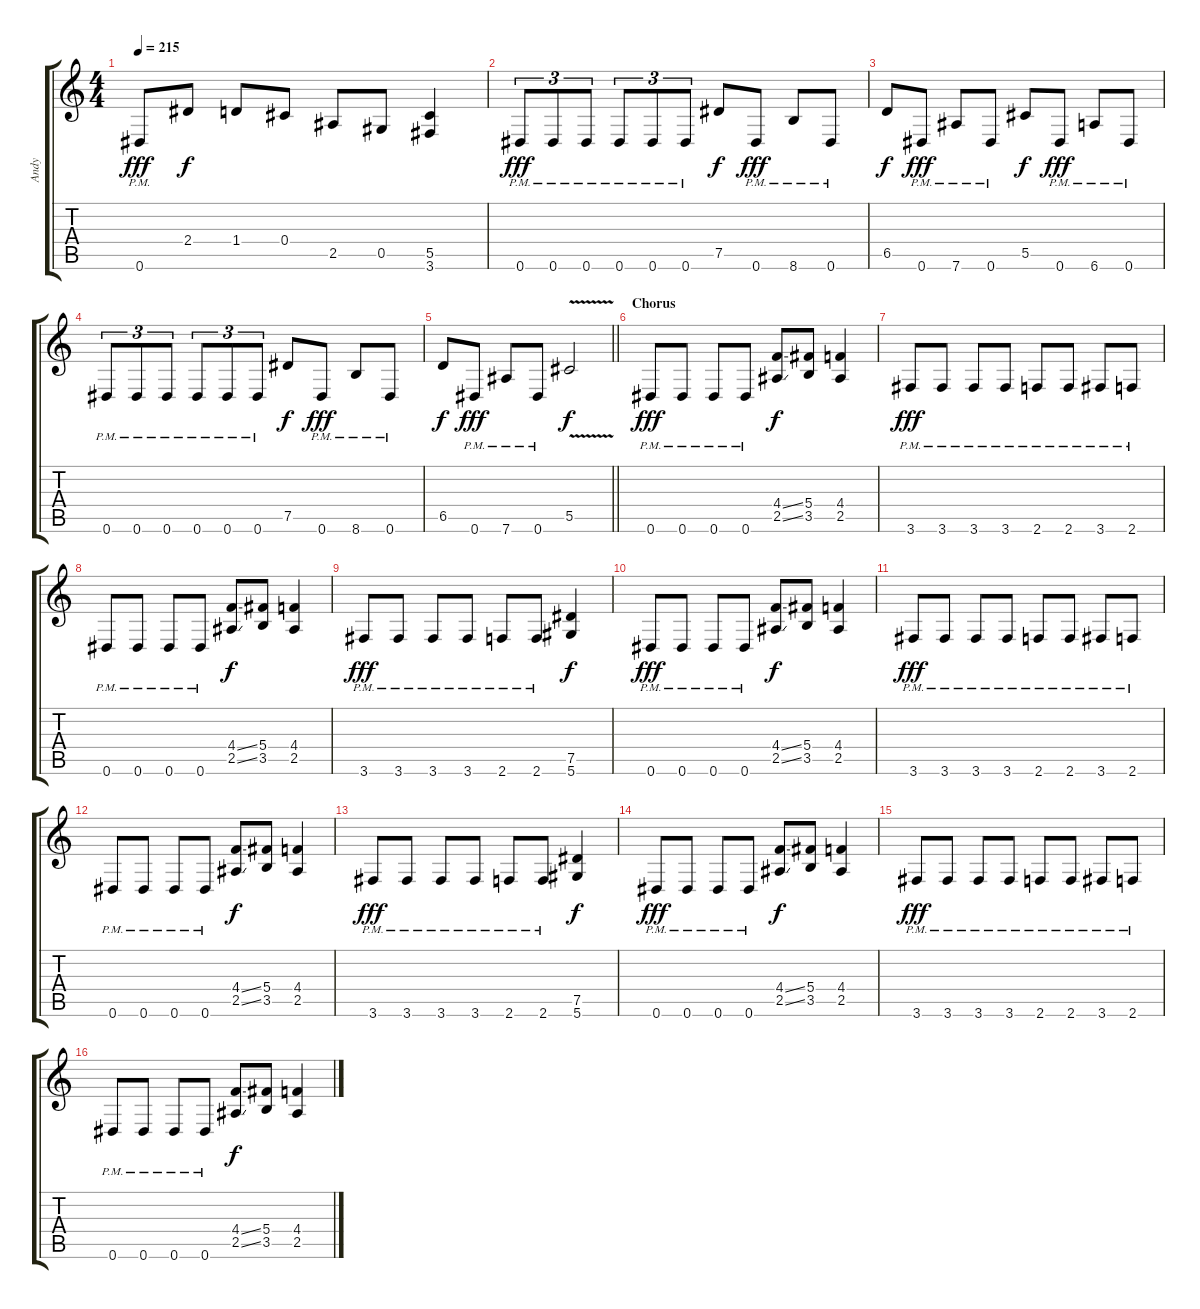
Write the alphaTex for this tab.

\track ("Andy" "Andy") {instrument distortionguitar}
\staff {score tabs}
\tuning (Eb4 Bb3 Gb3 Db3 Ab2 Eb2) {hide}
\ts (4 4)
\tempo 215
\clef g2
\ks c
0.6{pm}.8{dy fff} 2.4.8{dy f} 1.4.8 0.4.8 2.5.8 0.5.8 (5.5 3.6).4 |
0.6{pm}.8{tu (3 2) dy fff} 0.6{pm}.8{tu (3 2)} 0.6{pm}.8{tu (3 2)} 0.6{pm}.8{tu (3 2)} 0.6{pm}.8{tu (3 2)} 0.6{pm}.8{tu (3 2)} 7.5.8{dy f} 0.6{pm}.8{dy fff} 8.6{pm}.8 0.6{pm}.8 |
6.5.8{dy f} 0.6{pm}.8{dy fff} 7.6{pm}.8 0.6{pm}.8 5.5.8{dy f} 0.6{pm}.8{dy fff} 6.6{pm}.8 0.6{pm}.8 |
0.6{pm}.8{tu (3 2)} 0.6{pm}.8{tu (3 2)} 0.6{pm}.8{tu (3 2)} 0.6{pm}.8{tu (3 2)} 0.6{pm}.8{tu (3 2)} 0.6{pm}.8{tu (3 2)} 7.5.8{dy f} 0.6{pm}.8{dy fff} 8.6{pm}.8 0.6{pm}.8 |
\barLineRight lightlight
6.5.8{dy f} 0.6{pm}.8{dy fff} 7.6{pm}.8 0.6{pm}.8 5.5{v}.2{dy f} |
\section ("" "Chorus")
0.6{pm}.8{dy fff} 0.6{pm}.8 0.6{pm}.8 0.6{pm}.8 (4.4{ss} 2.5{ss}).8{dy f} (5.4 3.5).8 (4.4 2.5).4 |
3.6{pm}.8{dy fff} 3.6{pm}.8 3.6{pm}.8 3.6{pm}.8 2.6{pm}.8 2.6{pm}.8 3.6{pm}.8 2.6{pm}.8 |
0.6{pm}.8 0.6{pm}.8 0.6{pm}.8 0.6{pm}.8 (4.4{ss} 2.5{ss}).8{dy f} (5.4 3.5).8 (4.4 2.5).4 |
3.6{pm}.8{dy fff} 3.6{pm}.8 3.6{pm}.8 3.6{pm}.8 2.6{pm}.8 2.6{pm}.8 (7.5 5.6).4{dy f} |
0.6{pm}.8{dy fff} 0.6{pm}.8 0.6{pm}.8 0.6{pm}.8 (4.4{ss} 2.5{ss}).8{dy f} (5.4 3.5).8 (4.4 2.5).4 |
3.6{pm}.8{dy fff} 3.6{pm}.8 3.6{pm}.8 3.6{pm}.8 2.6{pm}.8 2.6{pm}.8 3.6{pm}.8 2.6{pm}.8 |
0.6{pm}.8 0.6{pm}.8 0.6{pm}.8 0.6{pm}.8 (4.4{ss} 2.5{ss}).8{dy f} (5.4 3.5).8 (4.4 2.5).4 |
3.6{pm}.8{dy fff} 3.6{pm}.8 3.6{pm}.8 3.6{pm}.8 2.6{pm}.8 2.6{pm}.8 (7.5 5.6).4{dy f} |
0.6{pm}.8{dy fff} 0.6{pm}.8 0.6{pm}.8 0.6{pm}.8 (4.4{ss} 2.5{ss}).8{dy f} (5.4 3.5).8 (4.4 2.5).4 |
3.6{pm}.8{dy fff} 3.6{pm}.8 3.6{pm}.8 3.6{pm}.8 2.6{pm}.8 2.6{pm}.8 3.6{pm}.8 2.6{pm}.8 |
0.6{pm}.8 0.6{pm}.8 0.6{pm}.8 0.6{pm}.8 (4.4{ss} 2.5{ss}).8{dy f} (5.4 3.5).8 (4.4 2.5).4
